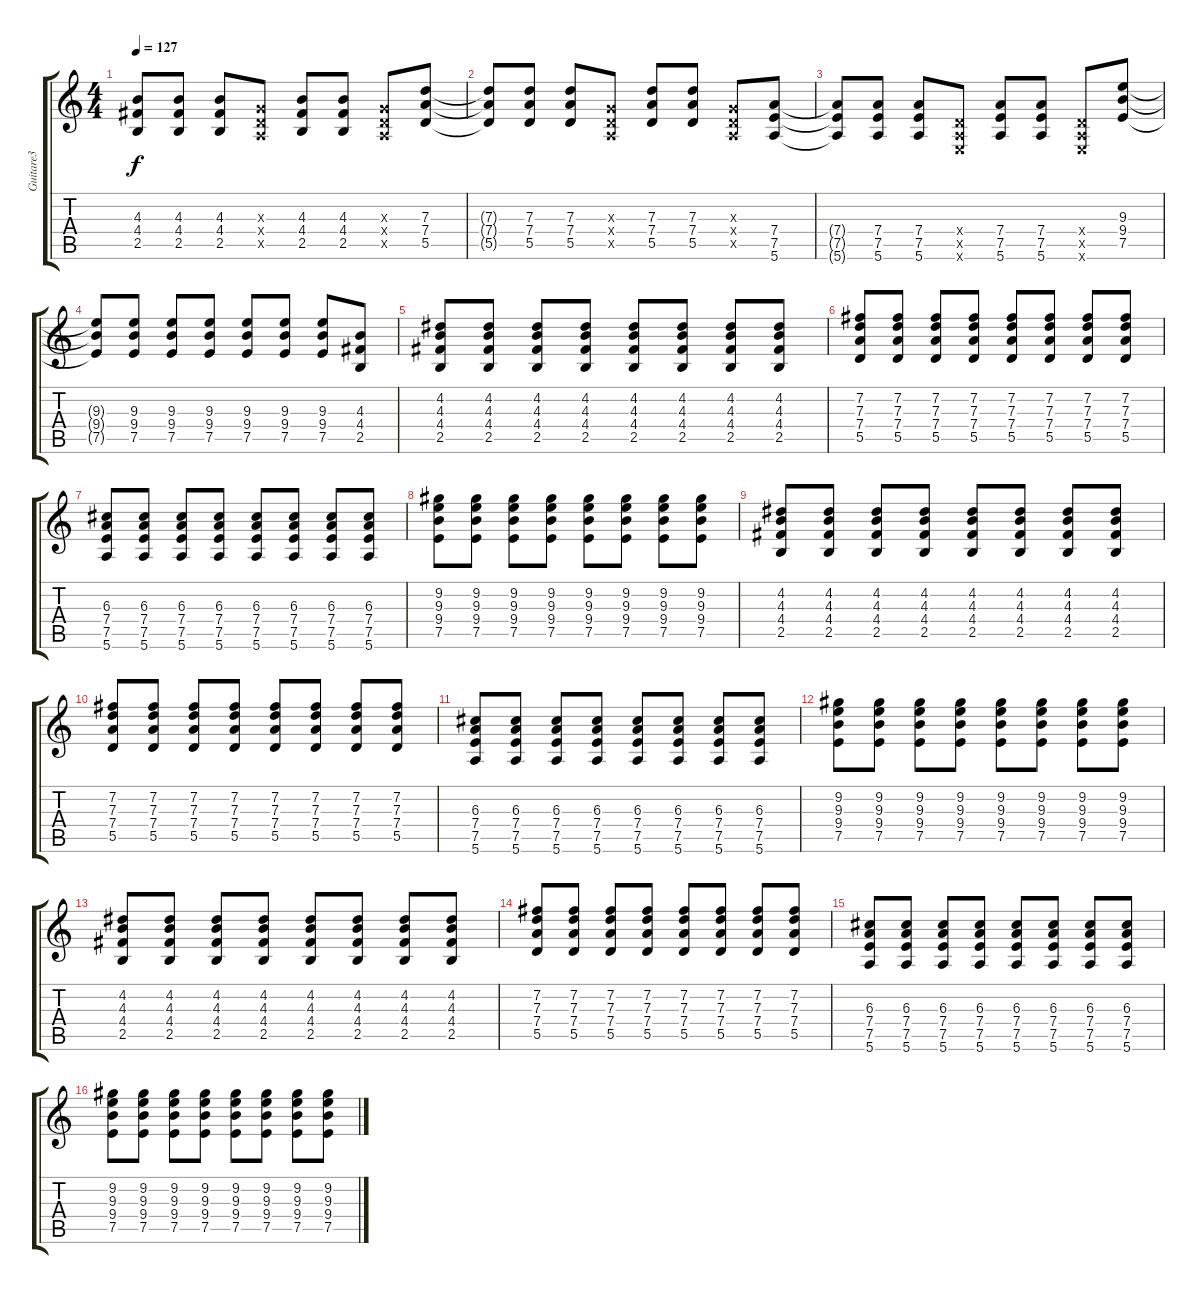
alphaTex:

\track ("Guitare3" "Guitare3") {instrument electricguitarclean}
\staff {score tabs}
\tuning (E4 B3 G3 D3 A2 E2) {hide}
\ts (4 4)
\tempo 127
\clef g2
\ks c
(4.3 4.4 2.5).8{dy f} (4.3 4.4 2.5).8 (4.3 4.4 2.5).8 (0.3{x} 0.4{x} 0.5{x}).8 (4.3 4.4 2.5).8 (4.3 4.4 2.5).8 (0.3{x} 0.4{x} 0.5{x}).8 (7.3 7.4 5.5).8 |
(7.3{t} 7.4{t} 5.5{t}).8 (7.3 7.4 5.5).8 (7.3 7.4 5.5).8 (0.3{x} 0.4{x} 0.5{x}).8 (7.3 7.4 5.5).8 (7.3 7.4 5.5).8 (0.3{x} 0.4{x} 0.5{x}).8 (7.4 7.5 5.6).8 |
(7.4{t} 7.5{t} 5.6{t}).8 (7.4 7.5 5.6).8 (7.4 7.5 5.6).8 (0.4{x} 0.5{x} 0.6{x}).8 (7.4 7.5 5.6).8 (7.4 7.5 5.6).8 (0.4{x} 0.5{x} 0.6{x}).8 (9.3 9.4 7.5).8 |
(9.3{t} 9.4{t} 7.5{t}).8 (9.3 9.4 7.5).8 (9.3 9.4 7.5).8 (9.3 9.4 7.5).8 (9.3 9.4 7.5).8 (9.3 9.4 7.5).8 (9.3 9.4 7.5).8 (4.3 4.4 2.5).8 |
(4.2 4.3 4.4 2.5).8 (4.2 4.3 4.4 2.5).8 (4.2 4.3 4.4 2.5).8 (4.2 4.3 4.4 2.5).8 (4.2 4.3 4.4 2.5).8 (4.2 4.3 4.4 2.5).8 (4.2 4.3 4.4 2.5).8 (4.2 4.3 4.4 2.5).8 |
(7.2 7.3 7.4 5.5).8 (7.2 7.3 7.4 5.5).8 (7.2 7.3 7.4 5.5).8 (7.2 7.3 7.4 5.5).8 (7.2 7.3 7.4 5.5).8 (7.2 7.3 7.4 5.5).8 (7.2 7.3 7.4 5.5).8 (7.2 7.3 7.4 5.5).8 |
(6.3 7.4 7.5 5.6).8 (6.3 7.4 7.5 5.6).8 (6.3 7.4 7.5 5.6).8 (6.3 7.4 7.5 5.6).8 (6.3 7.4 7.5 5.6).8 (6.3 7.4 7.5 5.6).8 (6.3 7.4 7.5 5.6).8 (6.3 7.4 7.5 5.6).8 |
(9.2 9.3 9.4 7.5).8 (9.2 9.3 9.4 7.5).8 (9.2 9.3 9.4 7.5).8 (9.2 9.3 9.4 7.5).8 (9.2 9.3 9.4 7.5).8 (9.2 9.3 9.4 7.5).8 (9.2 9.3 9.4 7.5).8 (9.2 9.3 9.4 7.5).8 |
(4.2 4.3 4.4 2.5).8 (4.2 4.3 4.4 2.5).8 (4.2 4.3 4.4 2.5).8 (4.2 4.3 4.4 2.5).8 (4.2 4.3 4.4 2.5).8 (4.2 4.3 4.4 2.5).8 (4.2 4.3 4.4 2.5).8 (4.2 4.3 4.4 2.5).8 |
(7.2 7.3 7.4 5.5).8 (7.2 7.3 7.4 5.5).8 (7.2 7.3 7.4 5.5).8 (7.2 7.3 7.4 5.5).8 (7.2 7.3 7.4 5.5).8 (7.2 7.3 7.4 5.5).8 (7.2 7.3 7.4 5.5).8 (7.2 7.3 7.4 5.5).8 |
(6.3 7.4 7.5 5.6).8 (6.3 7.4 7.5 5.6).8 (6.3 7.4 7.5 5.6).8 (6.3 7.4 7.5 5.6).8 (6.3 7.4 7.5 5.6).8 (6.3 7.4 7.5 5.6).8 (6.3 7.4 7.5 5.6).8 (6.3 7.4 7.5 5.6).8 |
(9.2 9.3 9.4 7.5).8 (9.2 9.3 9.4 7.5).8 (9.2 9.3 9.4 7.5).8 (9.2 9.3 9.4 7.5).8 (9.2 9.3 9.4 7.5).8 (9.2 9.3 9.4 7.5).8 (9.2 9.3 9.4 7.5).8 (9.2 9.3 9.4 7.5).8 |
(4.2 4.3 4.4 2.5).8 (4.2 4.3 4.4 2.5).8 (4.2 4.3 4.4 2.5).8 (4.2 4.3 4.4 2.5).8 (4.2 4.3 4.4 2.5).8 (4.2 4.3 4.4 2.5).8 (4.2 4.3 4.4 2.5).8 (4.2 4.3 4.4 2.5).8 |
(7.2 7.3 7.4 5.5).8 (7.2 7.3 7.4 5.5).8 (7.2 7.3 7.4 5.5).8 (7.2 7.3 7.4 5.5).8 (7.2 7.3 7.4 5.5).8 (7.2 7.3 7.4 5.5).8 (7.2 7.3 7.4 5.5).8 (7.2 7.3 7.4 5.5).8 |
(6.3 7.4 7.5 5.6).8 (6.3 7.4 7.5 5.6).8 (6.3 7.4 7.5 5.6).8 (6.3 7.4 7.5 5.6).8 (6.3 7.4 7.5 5.6).8 (6.3 7.4 7.5 5.6).8 (6.3 7.4 7.5 5.6).8 (6.3 7.4 7.5 5.6).8 |
(9.2 9.3 9.4 7.5).8 (9.2 9.3 9.4 7.5).8 (9.2 9.3 9.4 7.5).8 (9.2 9.3 9.4 7.5).8 (9.2 9.3 9.4 7.5).8 (9.2 9.3 9.4 7.5).8 (9.2 9.3 9.4 7.5).8 (9.2 9.3 9.4 7.5).8
